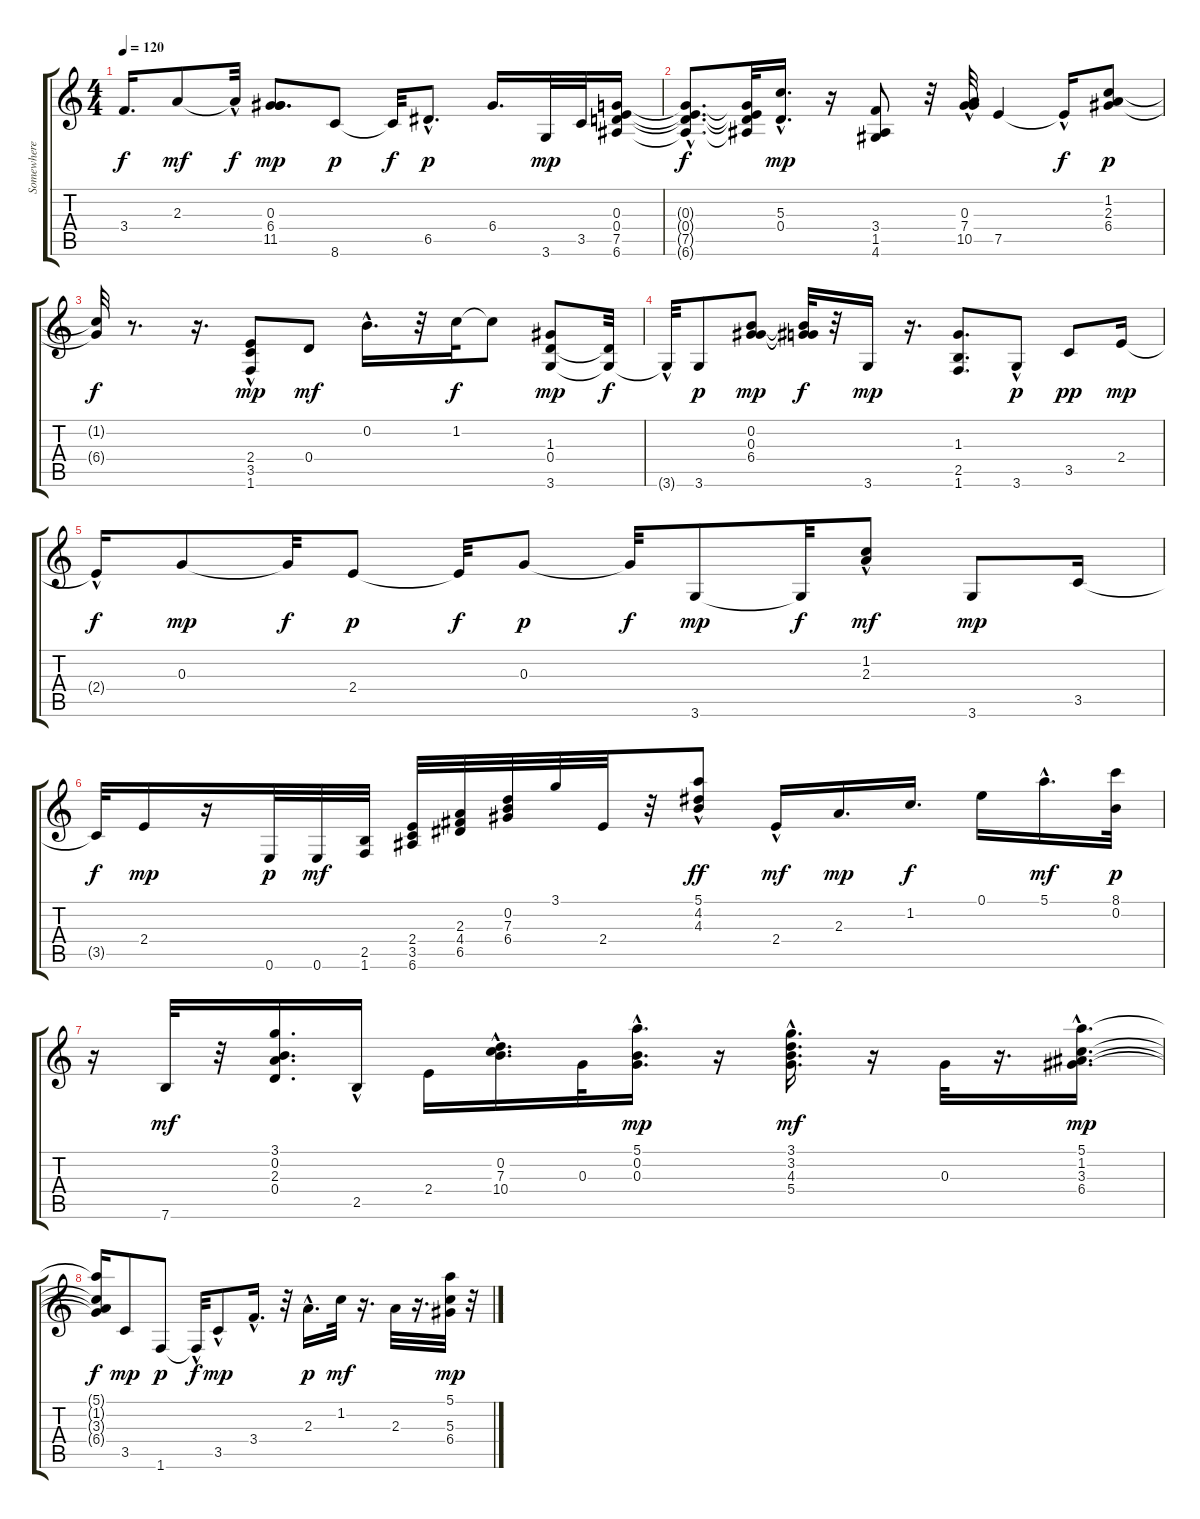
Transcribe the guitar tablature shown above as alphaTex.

\track ("Somewhere Over the Rainbow" "Somewhere ") {instrument acousticguitarnylon}
\staff {score tabs}
\tuning (E4 B3 G3 D3 A2 E2) {hide}
\ts (4 4)
\tempo 120
\clef g2
\ks c
3.4{t}.16{d dy f} 2.3.8{dy mf} 2.3{hac t}.32{dy f} (0.3 6.4 11.5).8{d dy mp} 8.6.8{dy p} 8.6{t}.32{dy f} 6.5{hac}.8{d dy p} 6.4.16{d} 3.6.32{dy mp} 3.5.32 (0.3 0.4 7.5 6.6).16 |
(0.3{hac t} 0.4{hac t} 7.5{hac t} 6.6{hac t}).8{d dy f} (0.3{t} 0.4{t} 7.5{t} 6.6{t}).32 (5.3{hac} 0.4{hac}).16{d dy mp} r.16 (3.4 1.5 4.6).8 r.32 (0.3{hac} 7.4{hac} 10.5).32 7.5.4 7.5{hac t}.16{dy f} (1.2 2.3 6.4).8{dy p} |
(1.2{t} 6.4{t}).32{dy f} r.8{d} r.16{d} (2.4{hac} 3.5{hac} 1.6).8{dy mp} 0.4.8{dy mf} 0.2{hac}.16{d} r.32 1.2.32{dy f} 1.2{t}.8 (1.3 0.4 3.6).8{dy mp} (0.4{t} 3.6{t}).32{dy f} |
3.6{hac t}.32 3.6.8{dy p} (0.2 0.3 6.4).8{dy mp} (0.2{t} 0.3{t} 6.4{t}).32{dy f} r.32 3.6.16{dy mp} r.16{d} (1.3 2.5 1.6).8{d} 3.6{hac}.8{dy p} 3.5.8{dy pp} 2.4.16{dy mp} |
2.4{hac t}.16{dy f} 0.3.8{dy mp} 0.3{t}.32{dy f} 2.4.8{dy p} 2.4{t}.32{dy f} 0.3.8{dy p} 0.3{t}.32{dy f} 3.6.8{dy mp} 3.6{t}.32{dy f} (1.2{hac} 2.3{hac}).8{dy mf} 3.6.8{dy mp} 3.5.16 |
3.5{t}.32{dy f} 2.4.16{dy mp} r.16 0.6.32{dy p} 0.6.32{dy mf} (2.5 1.6).32 (2.4 3.5 6.6).32 (2.3 4.4 6.5).32 (0.2 7.3 6.4).32 3.1.32 2.4.32 r.32 (5.1 4.2{hac} 4.3{hac}).8{dy ff} 2.4{hac}.16{dy mf} 2.3.16{d dy mp} 1.2.16{d dy f} 0.1.16 5.1{hac}.16{d dy mf} (8.1 0.2).32{dy p} |
r.16 7.6.32{dy mf} r.32 (3.1 0.2 2.3 0.4).16{d} 2.5{hac}.16 2.4.16 (0.2 7.3{hac} 10.4).16{d} 0.3.32 (5.1 0.2 0.3{hac}).16{d dy mp} r.16 (3.1 3.2{hac} 4.3{hac} 5.4{hac}).16{d dy mf} r.16 0.3.32 r.16{d} (5.1{hac} 1.2{hac} 3.3{hac} 6.4{hac}).16{d dy mp} |
(5.1{t} 1.2{t} 3.3{t} 6.4{t}).16{dy f} 3.5.8{dy mp} 1.6.8{dy p} 1.6{hac t}.32{dy f} 3.5{hac}.8{dy mp} 3.4{hac}.16{d} r.32 2.3{hac}.16{d dy p} 1.2.32{dy mf} r.16{d} 2.3.32 r.16{d} (5.1 5.3 6.4).32{dy mp} r.32
